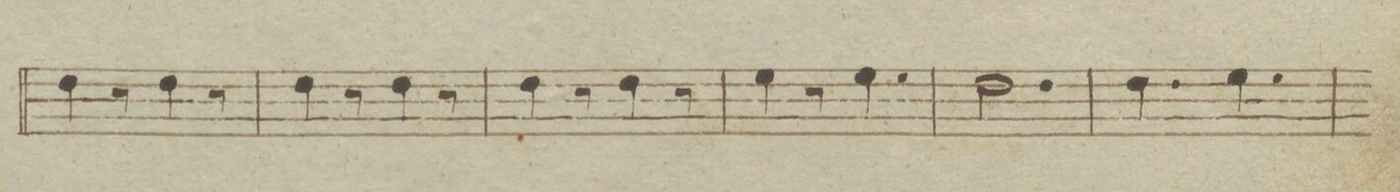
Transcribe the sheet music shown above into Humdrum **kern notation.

**kern	**dynam
*I"Corno Primo in Es.	*
*clefG2	*
*k[b-e-a-]	*
*met(c)	*
*M6/8	*
4f\	.
8r	.
4f\	.
8r	.
=30	=30
4f\	.
8r	.
4f\	.
8r	.
=31	=31
4f\	.
8r	.
4f\	.
8r	.
=32	=32
4g\	.
8r	.
4.g\	.
=33	=33
2.f\	.
=34	=34
4.f\	.
4.g\	.
=35	=35
*-	*-
